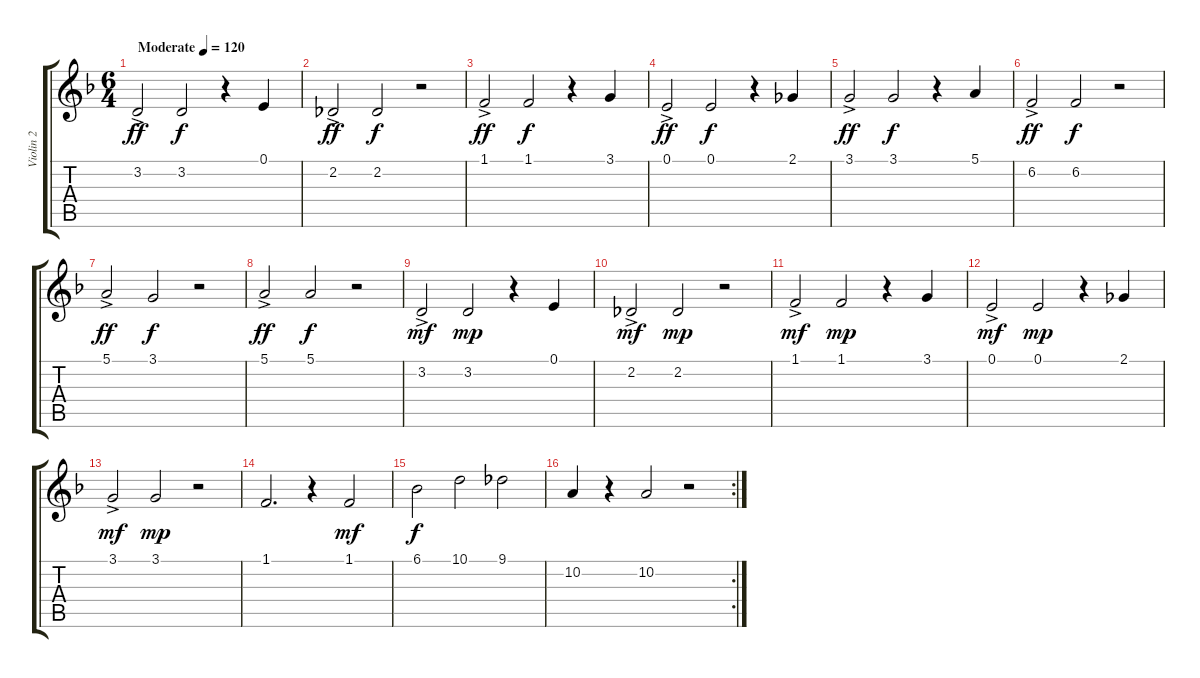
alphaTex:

\track ("Violin 2" "Violin 2") {instrument violin}
\staff {score tabs}
\tuning (E4 B3 G3 D3 A2 E2) {hide}
\ts (6 4)
\tempo (120 "Moderate")
\clef g2
\ks f
3.2{ac}.2{dy ff instrument violin} 3.2.2{dy f} r.4 0.1.4 |
2.2{ac}.2{dy ff} 2.2.2{dy f} r.2 |
1.1{ac}.2{dy ff} 1.1.2{dy f} r.4 3.1.4 |
0.1{ac}.2{dy ff} 0.1.2{dy f} r.4 2.1.4 |
3.1{ac}.2{dy ff} 3.1.2{dy f} r.4 5.1.4 |
6.2{ac}.2{dy ff} 6.2.2{dy f} r.2 |
5.1{ac}.2{dy ff} 3.1.2{dy f} r.2 |
5.1{ac}.2{dy ff} 5.1.2{dy f} r.2 |
3.2{ac}.2{dy mf} 3.2.2{dy mp} r.4 0.1.4 |
2.2{ac}.2{dy mf} 2.2.2{dy mp} r.2 |
1.1{ac}.2{dy mf} 1.1.2{dy mp} r.4 3.1.4 |
0.1{ac}.2{dy mf} 0.1.2{dy mp} r.4 2.1.4 |
3.1{ac}.2{dy mf} 3.1.2{dy mp} r.2 |
1.1.2{d} r.4 1.1.2{dy mf} |
6.1.2{dy f} 10.1.2 9.1.2 |
\rc 2
10.2.4 r.4 10.2.2 r.2
